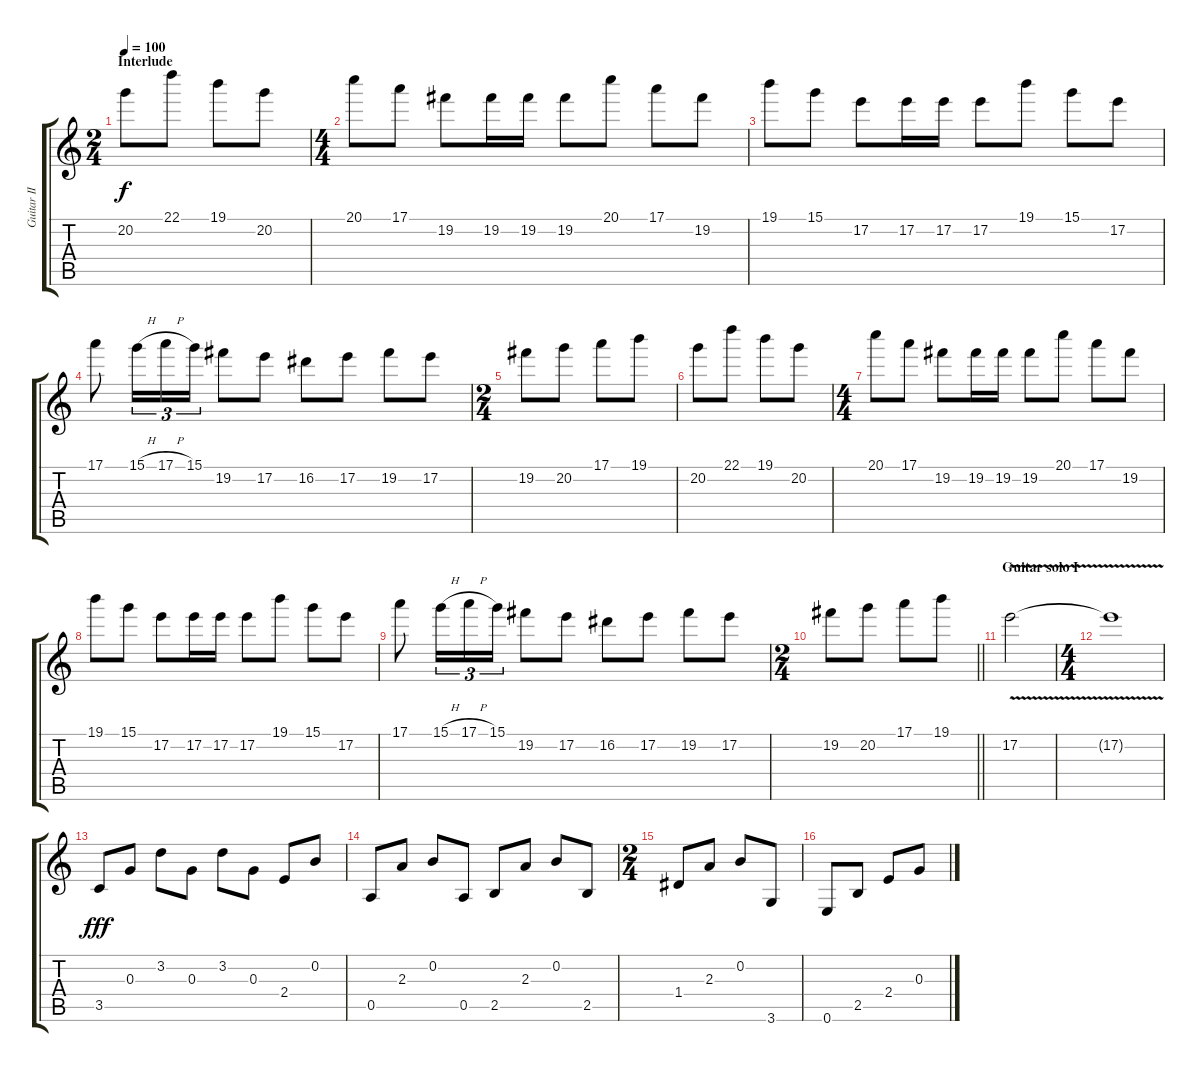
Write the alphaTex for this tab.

\track ("Guitar II" "Guitar II") {instrument distortionguitar}
\staff {score tabs}
\tuning (E4 B3 G3 D3 A2 E2) {hide}
\ts (2 4)
\section ("" "Interlude")
\tempo 100
\clef g2
\ks c
20.2.8{dy f balance 8 instrument distortionguitar} 22.1.8 19.1.8 20.2.8 |
\ts (4 4)
20.1.8 17.1.8 19.2.8 19.2.16 19.2.16 19.2.8 20.1.8 17.1.8 19.2.8 |
19.1.8 15.1.8 17.2.8 17.2.16 17.2.16 17.2.8 19.1.8 15.1.8 17.2.8 |
17.1.8 15.1{h}.16{tu (3 2)} 17.1{h}.16{tu (3 2)} 15.1.16{tu (3 2)} 19.2.8 17.2.8 16.2.8 17.2.8 19.2.8 17.2.8 |
\ts (2 4)
19.2.8 20.2.8 17.1.8 19.1.8 |
20.2.8{balance 8} 22.1.8 19.1.8 20.2.8 |
\ts (4 4)
20.1.8 17.1.8 19.2.8 19.2.16 19.2.16 19.2.8 20.1.8 17.1.8 19.2.8 |
19.1.8 15.1.8 17.2.8 17.2.16 17.2.16 17.2.8 19.1.8 15.1.8 17.2.8 |
17.1.8 15.1{h}.16{tu (3 2)} 17.1{h}.16{tu (3 2)} 15.1.16{tu (3 2)} 19.2.8 17.2.8 16.2.8 17.2.8 19.2.8 17.2.8 |
\ts (2 4)
\barLineRight lightlight
19.2.8 20.2.8 17.1.8 19.1.8 |
\section ("" "Guitar solo I")
17.2{v}.2{volume 5} |
\ts (4 4)
17.2{t}.1 |
3.5.8{dy fff volume 13 instrument electricguitarclean} 0.3.8 3.2.8 0.3.8 3.2.8 0.3.8 2.4.8 0.2.8 |
0.5.8 2.3.8 0.2.8 0.5.8 2.5.8 2.3.8 0.2.8 2.5.8 |
\ts (2 4)
1.4.8 2.3.8 0.2.8 3.6.8 |
0.6.8{instrument electricguitarclean} 2.5.8 2.4.8 0.3.8
